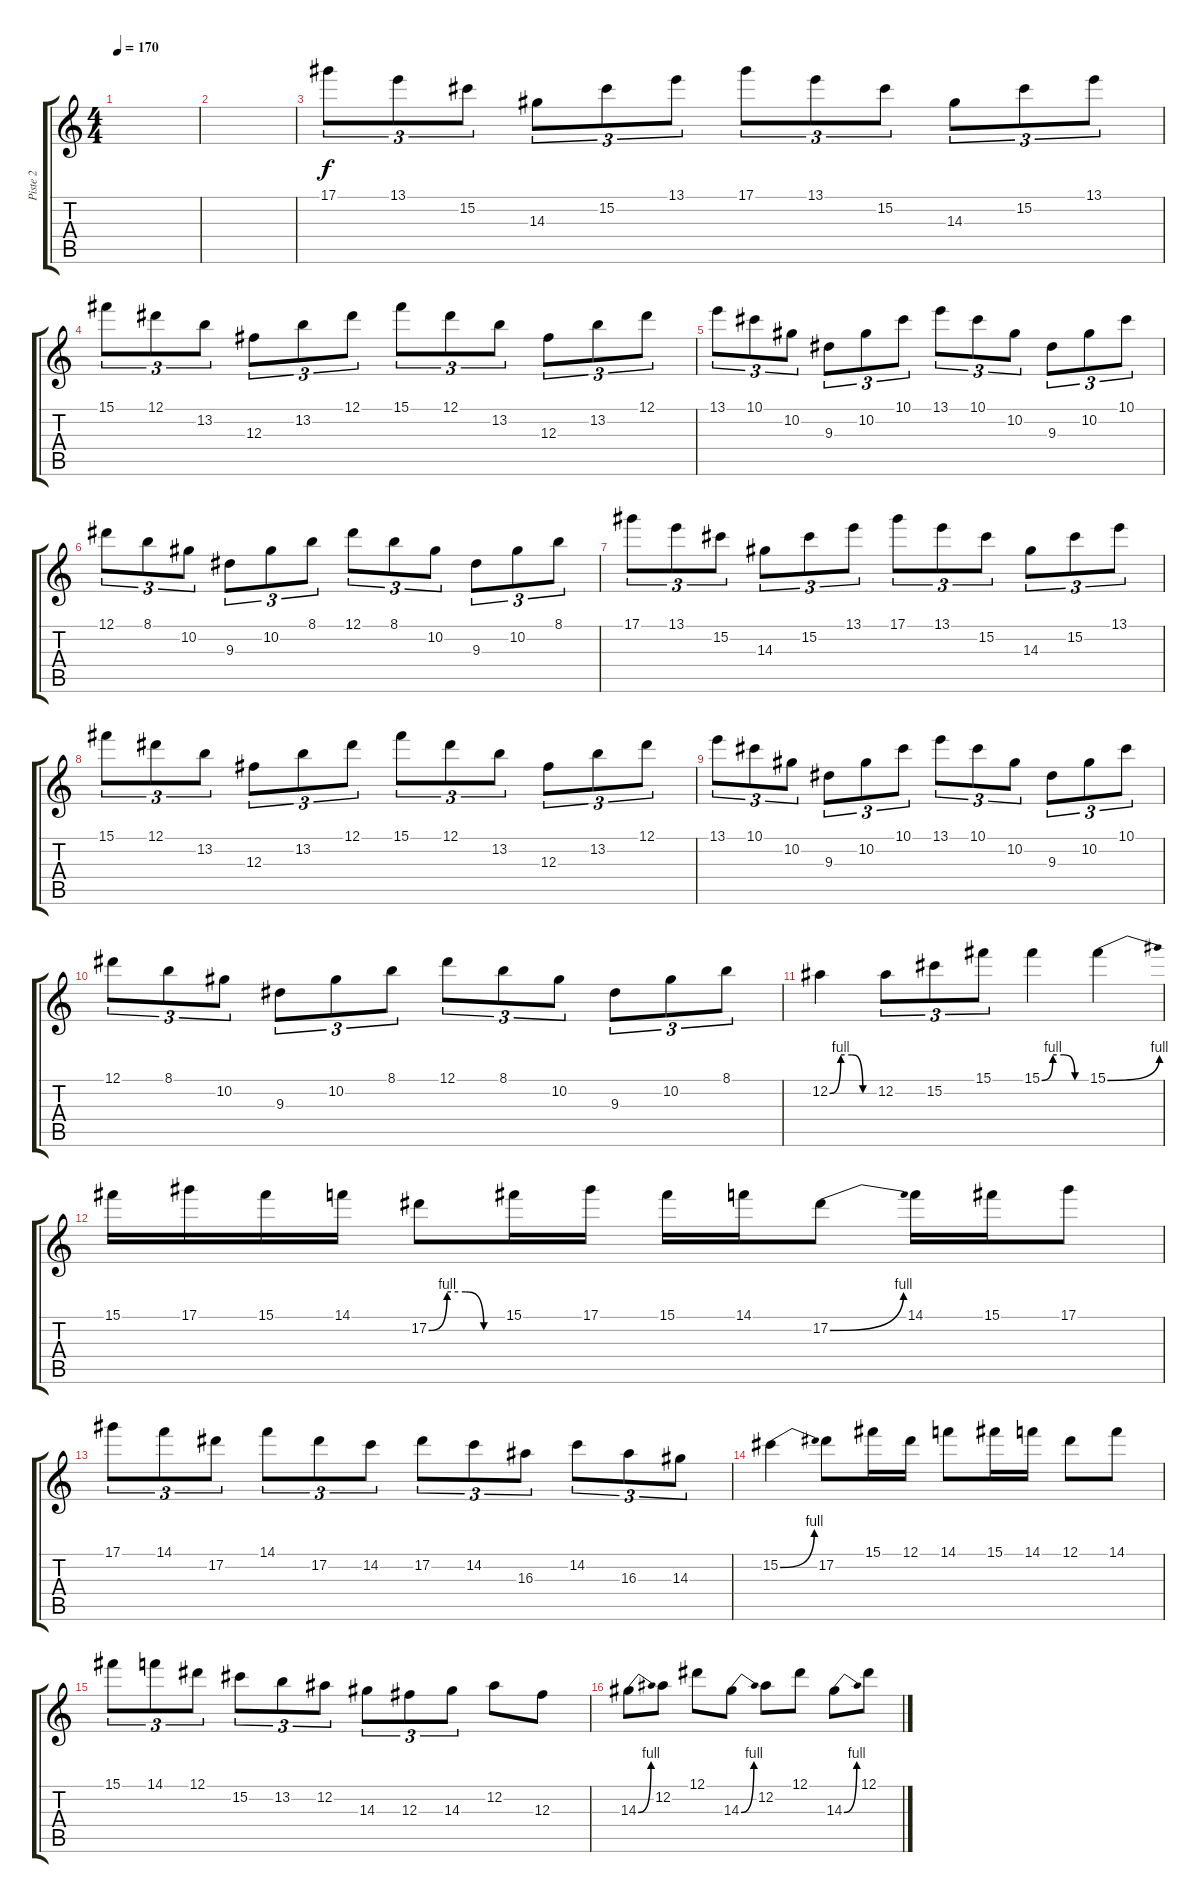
\track ("Piste 2" "Piste 2") {instrument acousticguitarsteel}
\staff {score tabs}
\tuning (Eb4 Bb3 Gb3 Db3 Ab2 Eb2) {hide}
\ts (4 4)
\tempo 170
\clef g2
\ks c
|
|
17.1.8{tu (3 2) instrument overdrivenguitar} 13.1.8{tu (3 2)} 15.2.8{tu (3 2)} 14.3.8{tu (3 2)} 15.2.8{tu (3 2)} 13.1.8{tu (3 2)} 17.1.8{tu (3 2)} 13.1.8{tu (3 2)} 15.2.8{tu (3 2)} 14.3.8{tu (3 2)} 15.2.8{tu (3 2)} 13.1.8{tu (3 2)} |
15.1.8{tu (3 2)} 12.1.8{tu (3 2)} 13.2.8{tu (3 2)} 12.3.8{tu (3 2)} 13.2.8{tu (3 2)} 12.1.8{tu (3 2)} 15.1.8{tu (3 2)} 12.1.8{tu (3 2)} 13.2.8{tu (3 2)} 12.3.8{tu (3 2)} 13.2.8{tu (3 2)} 12.1.8{tu (3 2)} |
13.1.8{tu (3 2)} 10.1.8{tu (3 2)} 10.2.8{tu (3 2)} 9.3.8{tu (3 2)} 10.2.8{tu (3 2)} 10.1.8{tu (3 2)} 13.1.8{tu (3 2)} 10.1.8{tu (3 2)} 10.2.8{tu (3 2)} 9.3.8{tu (3 2)} 10.2.8{tu (3 2)} 10.1.8{tu (3 2)} |
12.1.8{tu (3 2)} 8.1.8{tu (3 2)} 10.2.8{tu (3 2)} 9.3.8{tu (3 2)} 10.2.8{tu (3 2)} 8.1.8{tu (3 2)} 12.1.8{tu (3 2)} 8.1.8{tu (3 2)} 10.2.8{tu (3 2)} 9.3.8{tu (3 2)} 10.2.8{tu (3 2)} 8.1.8{tu (3 2)} |
17.1.8{tu (3 2)} 13.1.8{tu (3 2)} 15.2.8{tu (3 2)} 14.3.8{tu (3 2)} 15.2.8{tu (3 2)} 13.1.8{tu (3 2)} 17.1.8{tu (3 2)} 13.1.8{tu (3 2)} 15.2.8{tu (3 2)} 14.3.8{tu (3 2)} 15.2.8{tu (3 2)} 13.1.8{tu (3 2)} |
15.1.8{tu (3 2)} 12.1.8{tu (3 2)} 13.2.8{tu (3 2)} 12.3.8{tu (3 2)} 13.2.8{tu (3 2)} 12.1.8{tu (3 2)} 15.1.8{tu (3 2)} 12.1.8{tu (3 2)} 13.2.8{tu (3 2)} 12.3.8{tu (3 2)} 13.2.8{tu (3 2)} 12.1.8{tu (3 2)} |
13.1.8{tu (3 2)} 10.1.8{tu (3 2)} 10.2.8{tu (3 2)} 9.3.8{tu (3 2)} 10.2.8{tu (3 2)} 10.1.8{tu (3 2)} 13.1.8{tu (3 2)} 10.1.8{tu (3 2)} 10.2.8{tu (3 2)} 9.3.8{tu (3 2)} 10.2.8{tu (3 2)} 10.1.8{tu (3 2)} |
12.1.8{tu (3 2)} 8.1.8{tu (3 2)} 10.2.8{tu (3 2)} 9.3.8{tu (3 2)} 10.2.8{tu (3 2)} 8.1.8{tu (3 2)} 12.1.8{tu (3 2)} 8.1.8{tu (3 2)} 10.2.8{tu (3 2)} 9.3.8{tu (3 2)} 10.2.8{tu (3 2)} 8.1.8{tu (3 2)} |
12.2{be (custom 0 0 15 4 30 4 45 0 60 0)}.4 12.2.8{tu (3 2)} 15.2.8{tu (3 2)} 15.1.8{tu (3 2)} 15.1{be (custom 0 0 15 4 30 4 45 0 60 0)}.4 15.1{be (bend 0 0 60 4)}.4 |
15.1.16 17.1.16 15.1.16 14.1.16 17.2{be (custom 0 0 15 4 30 4 45 0 60 0)}.8 15.1.16 17.1.16 15.1.16 14.1.16 17.2{be (bend 0 0 60 4)}.8 14.1.16 15.1.16 17.1.8 |
17.1.8{tu (3 2)} 14.1.8{tu (3 2)} 17.2.8{tu (3 2)} 14.1.8{tu (3 2)} 17.2.8{tu (3 2)} 14.2.8{tu (3 2)} 17.2.8{tu (3 2)} 14.2.8{tu (3 2)} 16.3.8{tu (3 2)} 14.2.8{tu (3 2)} 16.3.8{tu (3 2)} 14.3.8{tu (3 2)} |
15.2{be (bend 0 0 60 4)}.4 17.2.8 15.1.16 12.1.16 14.1.8 15.1.16 14.1.16 12.1.8 14.1.8 |
15.1.8{tu (3 2)} 14.1.8{tu (3 2)} 12.1.8{tu (3 2)} 15.2.8{tu (3 2)} 13.2.8{tu (3 2)} 12.2.8{tu (3 2)} 14.3.8{tu (3 2)} 12.3.8{tu (3 2)} 14.3.8{tu (3 2)} 12.2.8 12.3.8 |
14.3{be (bend 0 0 60 4)}.8 12.2.8 12.1.8 14.3{be (bend 0 0 60 4)}.8 12.2.8 12.1.8 14.3{be (bend 0 0 60 4)}.8 12.1.8
